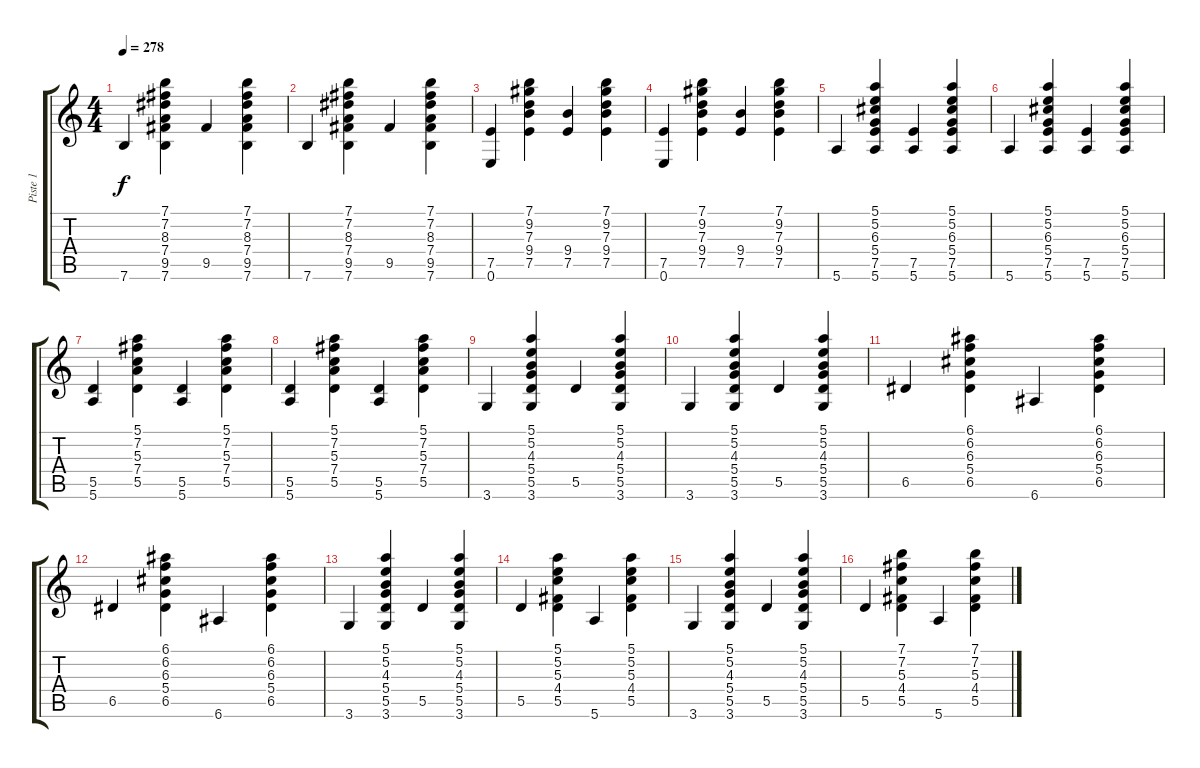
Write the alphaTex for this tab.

\track ("Piste 1" "Piste 1") {instrument acousticguitarnylon}
\staff {score tabs}
\tuning (E4 B3 G3 D3 A2 E2) {hide}
\ts (4 4)
\tempo 278
\clef g2
\ks c
7.6.4{dy f} (7.1 7.2 8.3 7.4 9.5 7.6).4 9.5.4 (7.1 7.2 8.3 7.4 9.5 7.6).4 |
7.6.4 (7.1 7.2 8.3 7.4 9.5 7.6).4 9.5.4 (7.1 7.2 8.3 7.4 9.5 7.6).4 |
(7.5 0.6).4 (7.1 9.2 7.3 9.4 7.5).4 (9.4 7.5).4 (7.1 9.2 7.3 9.4 7.5).4 |
(7.5 0.6).4 (7.1 9.2 7.3 9.4 7.5).4 (9.4 7.5).4 (7.1 9.2 7.3 9.4 7.5).4 |
5.6.4 (5.1 5.2 6.3 5.4 7.5 5.6).4 (7.5 5.6).4 (5.1 5.2 6.3 5.4 7.5 5.6).4 |
5.6.4 (5.1 5.2 6.3 5.4 7.5 5.6).4 (7.5 5.6).4 (5.1 5.2 6.3 5.4 7.5 5.6).4 |
(5.5 5.6).4 (5.1 7.2 5.3 7.4 5.5).4 (5.5 5.6).4 (5.1 7.2 5.3 7.4 5.5).4 |
(5.5 5.6).4 (5.1 7.2 5.3 7.4 5.5).4 (5.5 5.6).4 (5.1 7.2 5.3 7.4 5.5).4 |
3.6.4 (5.1 5.2 4.3 5.4 5.5 3.6).4 5.5.4 (5.1 5.2 4.3 5.4 5.5 3.6).4 |
3.6.4 (5.1 5.2 4.3 5.4 5.5 3.6).4 5.5.4 (5.1 5.2 4.3 5.4 5.5 3.6).4 |
6.5.4 (6.1 6.2 6.3 5.4 6.5).4 6.6.4 (6.1 6.2 6.3 5.4 6.5).4 |
6.5.4 (6.1 6.2 6.3 5.4 6.5).4 6.6.4 (6.1 6.2 6.3 5.4 6.5).4 |
3.6.4 (5.1 5.2 4.3 5.4 5.5 3.6).4 5.5.4 (5.1 5.2 4.3 5.4 5.5 3.6).4 |
5.5.4 (5.1 5.2 5.3 4.4 5.5).4 5.6.4 (5.1 5.2 5.3 4.4 5.5).4 |
3.6.4 (5.1 5.2 4.3 5.4 5.5 3.6).4 5.5.4 (5.1 5.2 4.3 5.4 5.5 3.6).4 |
5.5.4 (7.1 7.2 5.3 4.4 5.5).4 5.6.4 (7.1 7.2 5.3 4.4 5.5).4
